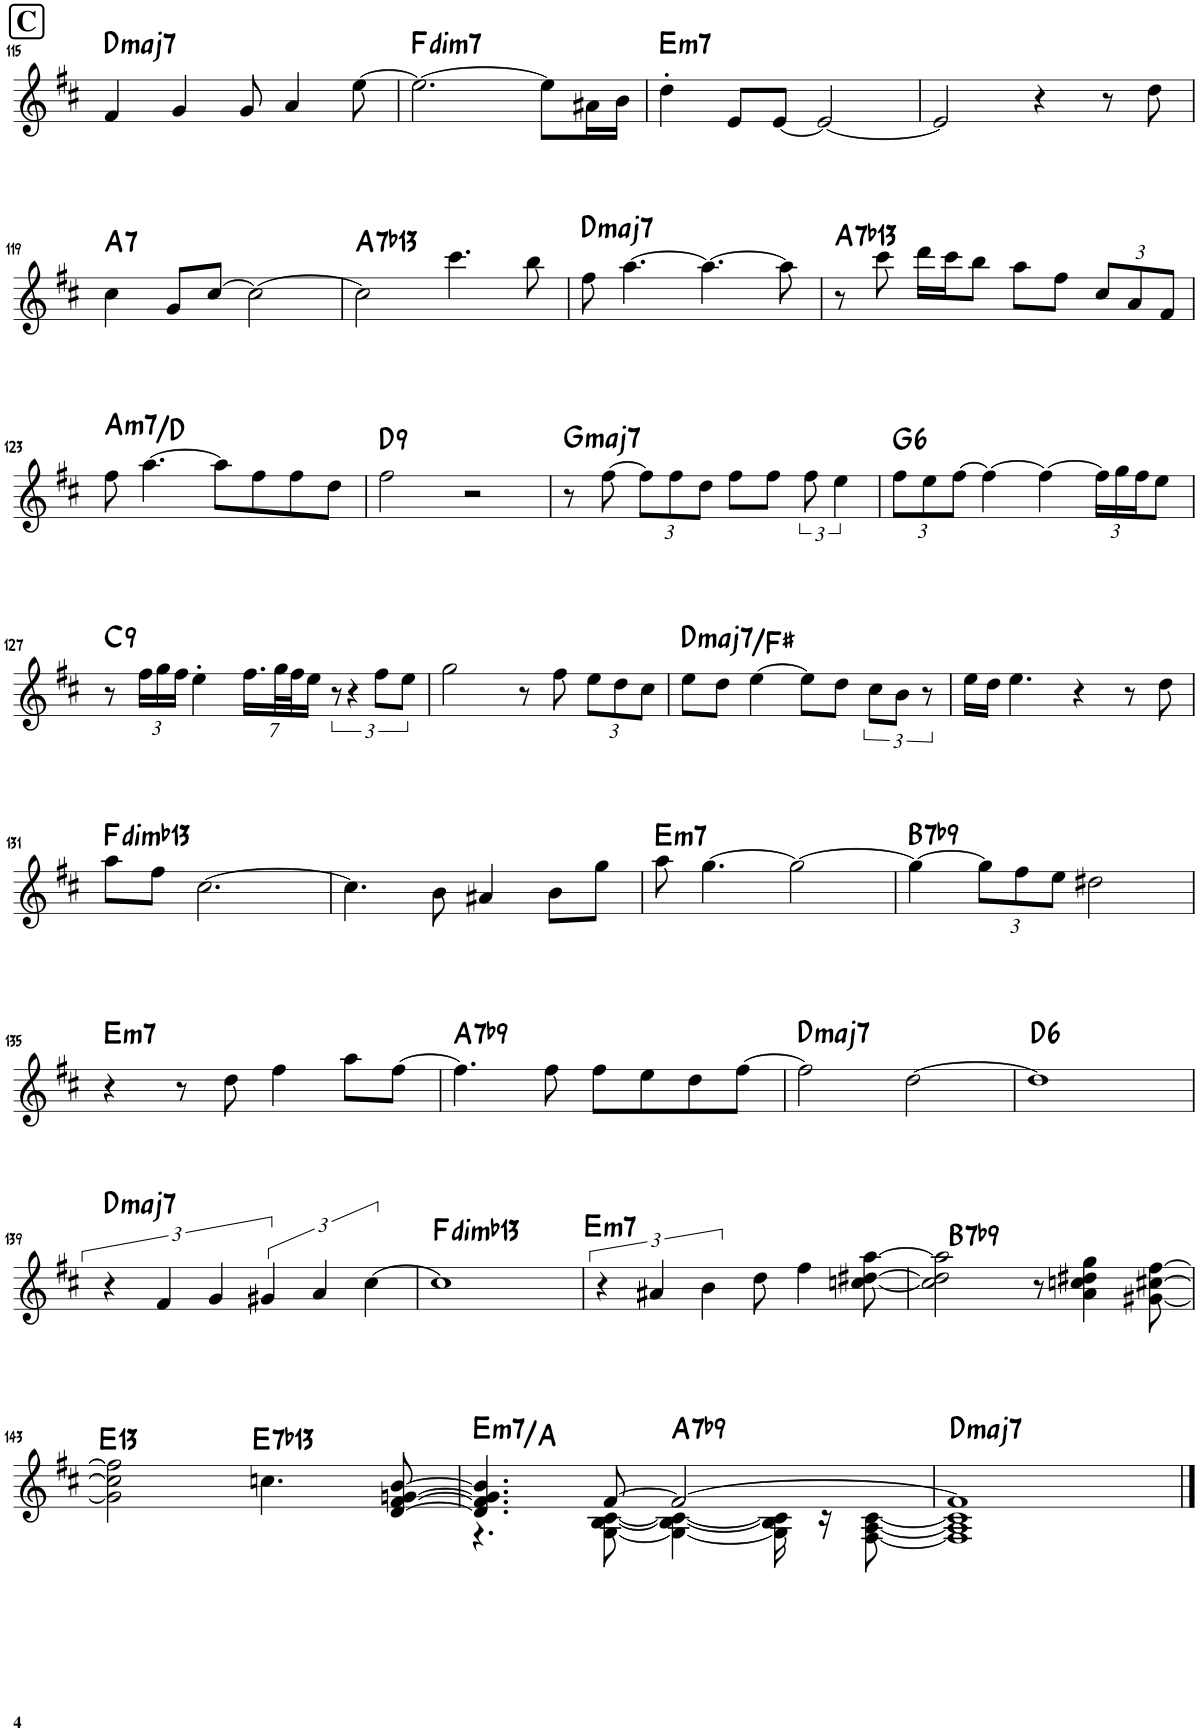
**kern	**harte
*part1	*part1
*staff1	*
*I"Piano	*
*I'Pno.	*
!!LO:PB:g=z
*clefG2	*
*k[f#c#]	*
*M4/4	*
!!LO:REH:place=s1:a:B:cj:fs=14:t=C
=115	=115
!	!LO:H:kt=maj7
4f#/	D:maj7
4g/	.
8g/	.
4a/	.
[8ee\	.
=116	=116
!	!LO:H:kt=dim7
2.ee\_	F:dim7
8ee\L]	.
16a#X\L	.
16b\JJ	.
=117	=117
!	!LO:H:kt=m7
4dd'\	E:min7
8e/L	.
[8e/J	.
2e/_	.
=118	=118
2e/]	.
4r	.
8r	.
8dd\	.
!!LO:LB:g=z
=119	=119
!	!LO:H:kt=7
4cc#\	A:7
8g/L	.
[8cc#/J	.
2cc#\_	.
=120	=120
!	!LO:H:kt=7
2cc#\]	A:7(b13)
4.ccc#\	.
8bb\	.
=121	=121
!	!LO:H:kt=maj7
8ff#\	D:maj7
[4.aa\	.
4.aa\_	.
8aa\]	.
=122	=122
!	!LO:H:kt=7
8r	A:7(b13)
8ccc#\	.
16ddd\LL	.
16ccc#\J	.
8bb\J	.
8aa\L	.
8ff#\J	.
*Xbrackettup	*
12cc#/L	.
12a/	.
12f#/J	.
!!LO:LB:g=z
=123	=123
!	!LO:H:kt=m7
8ff#\	A:min7/4
[4.aa\	.
8aa\L]	.
8ff#\	.
8ff#\	.
8dd\J	.
=124	=124
!	!LO:H:kt=9
2ff#\	D:9
2r	.
=125	=125
!	!LO:H:kt=maj7
8r	G:maj7
[8ff#\	.
12ff#\L]	.
12ff#\	.
12dd\J	.
8ff#\L	.
8ff#\J	.
*brackettup	*
12ff#\	.
6ee\	.
=126	=126
*Xbrackettup	*
!	!LO:H:kt=6
12ff#\L	G:maj6
12ee\	.
[12ff#\J	.
4ff#\_	.
4ff#\_	.
24ff#\LL]	.
24gg\	.
24ff#\J	.
8ee\J	.
!!LO:LB:g=z
=127	=127
!	!LO:H:kt=9
8r	C:9
24ff#\LL	.
24gg\	.
24ff#\JJ	.
4ee'\	.
14.ff#\LL	.
28gg\L	.
28ff#\J	.
14ee\JJ	.
*brackettup	*
12r	.
4r	.
12ff#\L	.
12ee\J	.
=128	=128
2gg\	.
8r	.
8ff#\	.
*Xbrackettup	*
12ee\L	.
12dd\	.
12cc#\J	.
=129	=129
!	!LO:H:kt=maj7
8ee\L	D:maj7/3
8dd\J	.
[4ee\	.
8ee\L]	.
8dd\J	.
*brackettup	*
12cc#\L	.
12b\J	.
12r	.
=130	=130
16ee\LL	.
16dd\JJ	.
4.ee\	.
4r	.
8r	.
8dd\	.
!!LO:LB:g=z
=131	=131
!	!LO:H:kt=dim
8aa\L	F:dim(b13)
8ff#\J	.
[2.cc#\	.
=132	=132
4.cc#\]	.
8b\	.
4a#X/	.
8b\L	.
8gg\J	.
=133	=133
!	!LO:H:kt=m7
8aa\	E:min7
[4.gg\	.
2gg\_	.
=134	=134
!	!LO:H:kt=7
4gg\_	B:7(b9)
*Xbrackettup	*
12gg\L]	.
12ff#\	.
12ee\J	.
2dd#X\	.
!!LO:LB:g=z
=135	=135
!	!LO:H:kt=m7
4r	E:min7
8r	.
8dd\	.
4ff#\	.
8aa\L	.
[8ff#\J	.
=136	=136
!	!LO:H:kt=7
4.ff#\]	A:7(b9)
8ff#\	.
8ff#\L	.
8ee\	.
8dd\	.
[8ff#\J	.
=137	=137
!	!LO:H:kt=maj7
2ff#\]	D:maj7
[2dd\	.
=138	=138
!	!LO:H:kt=6
1dd]	D:maj6
!!LO:LB:g=z
=139	=139
*brackettup	*
!	!LO:H:kt=maj7
6r	D:maj7
6f#/	.
6g/	.
6g#X/	.
6a/	.
[6cc#\	.
=140	=140
!	!LO:H:kt=dim
1cc#]	F:dim(b13)
=141	=141
!	!LO:H:kt=m7
6r	E:min7
6a#X/	.
6b\	.
8dd\	.
4ff#\	.
[8ccn\ [8dd#X\ [8aa\	.
=142	=142
!	!LO:H:kt=7
2cc\] 2dd#\] 2aa\]	B:7(b9)
8r	.
4a\ 4ccn\ 4dd#X\ 4gg\	.
[8g#X\ [8cc#X\ [8ff#\	.
!!LO:LB:g=z
=143	=143
!	!LO:H:kt=13
2g#\] 2cc#\] 2ff#\]	E:9(11,13)
!	!LO:H:kt=7
4.ccn\	E:7(b13)
[8d/ [8f#/ [8gn/ [8b/	.
=144	=144
*^	*
!	!	!LO:H:kt=m7
4.d/] 4.f#/] 4.g/] 4.b/]	4.r	E:min7/4
[8f#/	[8G\ [8B\ [8c#\	.
!	!	!LO:H:kt=7
2f#/_	4G\_ 4B\_ 4c#\_	A:7(b9)
.	16G\] 16B\] 16c#\]	.
.	16r	.
.	[8F#\ [8A\ [8c#\	.
=145	=145	=145
!	!	!LO:H:kt=maj7
1f#]	1F#] 1A] 1c#]	D:maj7
*v	*v	*
==	==
*-	*-
